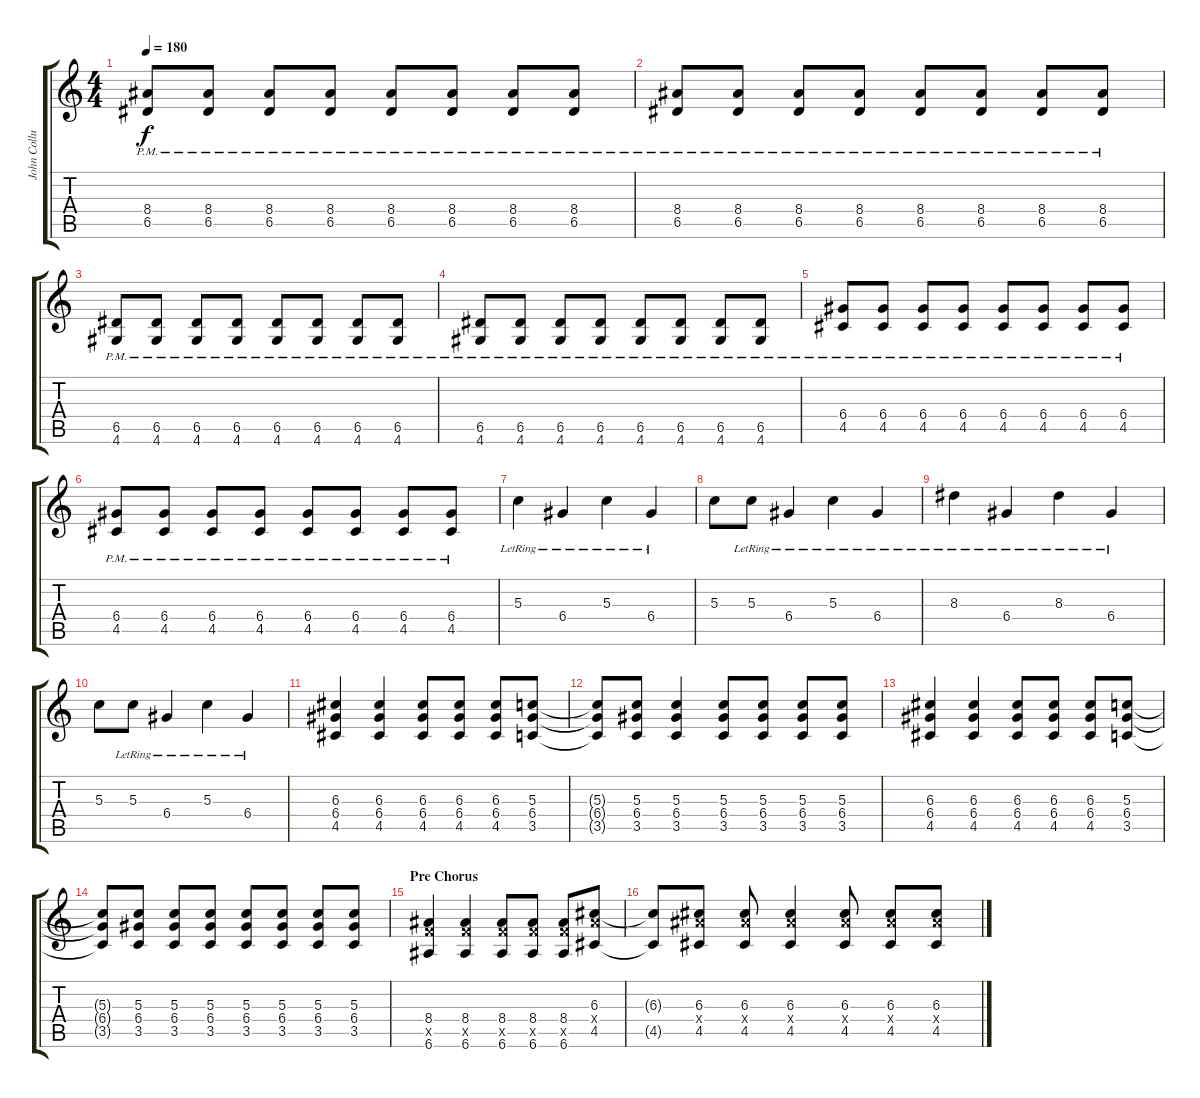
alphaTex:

\track ("John Collura (Lead gtr)" "John Collu") {instrument distortionguitar}
\staff {score tabs}
\tuning (E4 B3 G3 D3 A2 E2) {hide}
\ts (4 4)
\tempo 180
\clef g2
\ks c
(8.4{pm} 6.5{pm}).8{dy f} (8.4{pm} 6.5{pm}).8 (8.4{pm} 6.5{pm}).8 (8.4{pm} 6.5{pm}).8 (8.4{pm} 6.5{pm}).8 (8.4{pm} 6.5{pm}).8 (8.4{pm} 6.5{pm}).8 (8.4{pm} 6.5{pm}).8 |
(8.4{pm} 6.5{pm}).8 (8.4{pm} 6.5{pm}).8 (8.4{pm} 6.5{pm}).8 (8.4{pm} 6.5{pm}).8 (8.4{pm} 6.5{pm}).8 (8.4{pm} 6.5{pm}).8 (8.4{pm} 6.5{pm}).8 (8.4{pm} 6.5{pm}).8 |
(6.5{pm} 4.6{pm}).8 (6.5{pm} 4.6{pm}).8 (6.5{pm} 4.6{pm}).8 (6.5{pm} 4.6{pm}).8 (6.5{pm} 4.6{pm}).8 (6.5{pm} 4.6{pm}).8 (6.5{pm} 4.6{pm}).8 (6.5{pm} 4.6{pm}).8 |
(6.5{pm} 4.6{pm}).8 (6.5{pm} 4.6{pm}).8 (6.5{pm} 4.6{pm}).8 (6.5{pm} 4.6{pm}).8 (6.5{pm} 4.6{pm}).8 (6.5{pm} 4.6{pm}).8 (6.5{pm} 4.6{pm}).8 (6.5{pm} 4.6{pm}).8 |
(6.4{pm} 4.5{pm}).8 (6.4{pm} 4.5{pm}).8 (6.4{pm} 4.5{pm}).8 (6.4{pm} 4.5{pm}).8 (6.4{pm} 4.5{pm}).8 (6.4{pm} 4.5{pm}).8 (6.4{pm} 4.5{pm}).8 (6.4{pm} 4.5{pm}).8 |
(6.4{pm} 4.5{pm}).8 (6.4{pm} 4.5{pm}).8 (6.4{pm} 4.5{pm}).8 (6.4{pm} 4.5{pm}).8 (6.4{pm} 4.5{pm}).8 (6.4{pm} 4.5{pm}).8 (6.4{pm} 4.5{pm}).8 (6.4{pm} 4.5{pm}).8 |
5.3{lr}.4 6.4{lr}.4 5.3{lr}.4 6.4{lr}.4 |
5.3.8 5.3{lr}.8 6.4{lr}.4 5.3{lr}.4 6.4{lr}.4 |
8.3{lr}.4 6.4{lr}.4 8.3{lr}.4 6.4{lr}.4 |
5.3.8 5.3{lr}.8 6.4{lr}.4 5.3{lr}.4 6.4{lr}.4 |
(6.3 6.4 4.5).4 (6.3 6.4 4.5).4 (6.3 6.4 4.5).8 (6.3 6.4 4.5).8 (6.3 6.4 4.5).8 (5.3 6.4 3.5).8 |
(5.3{t} 6.4{t} 3.5{t}).8 (5.3 6.4 3.5).8 (5.3 6.4 3.5).4 (5.3 6.4 3.5).8 (5.3 6.4 3.5).8 (5.3 6.4 3.5).8 (5.3 6.4 3.5).8 |
(6.3 6.4 4.5).4 (6.3 6.4 4.5).4 (6.3 6.4 4.5).8 (6.3 6.4 4.5).8 (6.3 6.4 4.5).8 (5.3 6.4 3.5).8 |
(5.3{t} 6.4{t} 3.5{t}).8 (5.3 6.4 3.5).8 (5.3 6.4 3.5).8 (5.3 6.4 3.5).8 (5.3 6.4 3.5).8 (5.3 6.4 3.5).8 (5.3 6.4 3.5).8 (5.3 6.4 3.5).8 |
\section ("" "Pre Chorus")
(8.4 8.5{x} 6.6).4 (8.4 8.5{x} 6.6).4 (8.4 8.5{x} 6.6).8 (8.4 8.5{x} 6.6).8 (8.4 8.5{x} 6.6).8 (6.3 8.4{x} 4.5).8 |
(6.3{t} 4.5{t}).8 (6.3 8.4{x} 4.5).8 (6.3 8.4{x} 4.5).8 (6.3 8.4{x} 4.5).4 (6.3 8.4{x} 4.5).8 (6.3 8.4{x} 4.5).8 (6.3 8.4{x} 4.5).8
